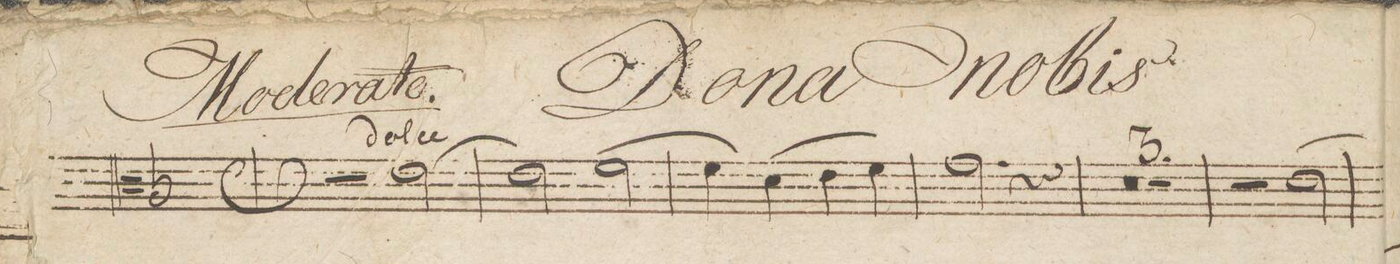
**kern	**dynam
*I"Viola.	*
*clefC3	*
*k[]	*
*met(c|)	*
*M2/2	*
*2\right	*
2r	.
[2e\	.
=2	=2
2e\]	.
[2f\	.
=3	=3
4f\]	.
(4d\	.
4e\	.
4f\)	.
=4	=4
2.g\	.
4r	.
=5	=5
0r	.
=6	=6
=7	=7
1r	.
=8	=8
2r	.
[2e\	.
=9	=9
*-	*-
